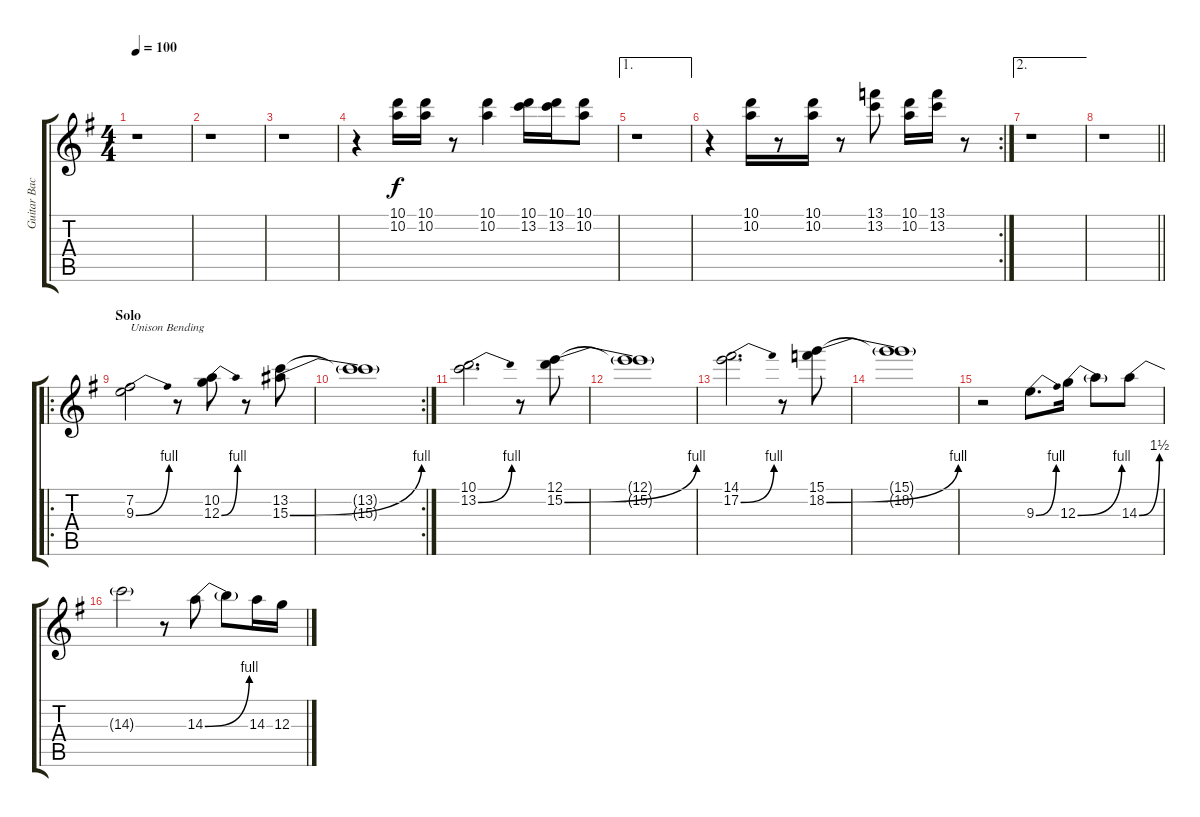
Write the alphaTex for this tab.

\track ("Guitar Back/Solo" "Guitar Bac") {instrument electricguitarclean}
\staff {score tabs}
\tuning (E4 B3 G3 D3 A2 E2) {hide}
\ts (4 4)
\tempo 100
\clef g2
\ks eminor
r.1{dy f} |
r.1 |
r.1 |
r.4{volume 12} (10.1 10.2).16 (10.1 10.2).16 r.8 (10.1 10.2).4 (10.1 13.2).16 (10.1 13.2).16 (10.1 10.2).8 |
\ae 1
r.1 |
\rc 2
r.4 (10.1 10.2).16 r.8 (10.1 10.2).16 r.8 (13.1 13.2).8 (10.1 10.2).16 (13.1 13.2).16 r.8 |
\ae 2
r.1 |
\barLineRight lightlight
r.1 |
\ro
\section ("" "Solo")
(7.2 9.3{be (bend 0 0 60 4)}).2{txt "Unison Bending" volume 15 instrument overdrivenguitar} r.8 (10.2 12.3{be (bend 0 0 60 4)}).8 r.8 (13.2 15.3{be (bend 0 0 60 4)}).8 |
\rc 2
(13.2{t} 15.3{t}).1 |
(10.1 13.2{be (bend 0 0 60 4)}).2{d} r.8 (12.1 15.2{be (bend 0 0 60 4)}).8 |
(12.1{t} 15.2{t}).1 |
(14.1 17.2{be (bend 0 0 60 4)}).2{d} r.8 (15.1 18.2{be (bend 0 0 60 4)}).8 |
(15.1{t} 18.2{t}).1 |
r.2 9.3{be (bend 0 0 60 4)}.8{d} 12.3{be (bend 0 0 60 4)}.16 12.3{t}.8 14.3{be (bend 0 0 60 6)}.8 |
14.3{t}.2 r.8 14.3{be (bend 0 0 60 4)}.8 14.3{t}.8 14.3.16 12.3.16
